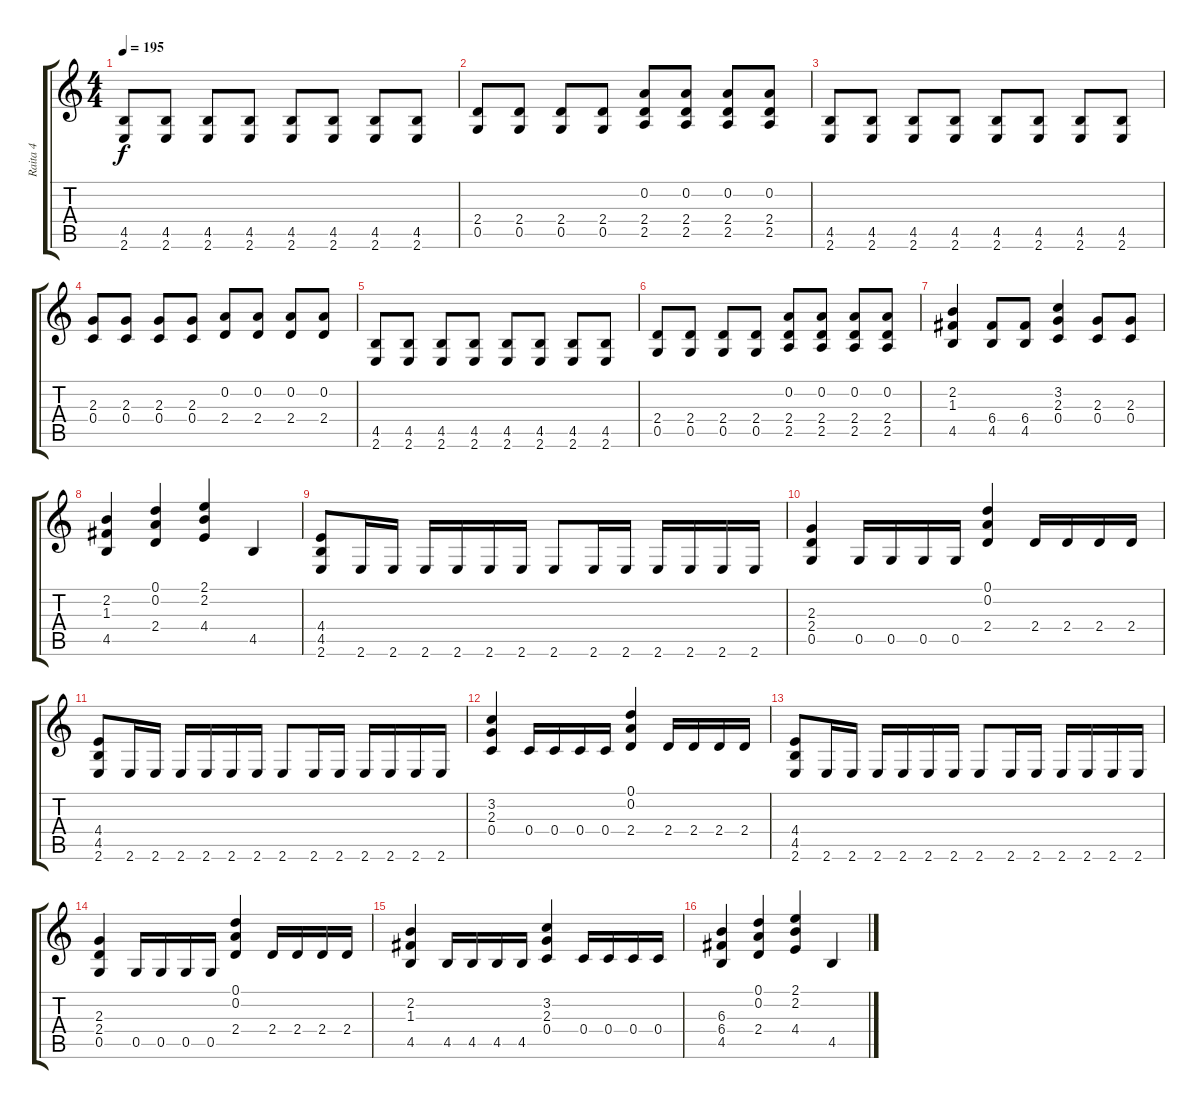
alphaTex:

\track ("Raita 4" "Raita 4") {instrument distortionguitar}
\staff {score tabs}
\tuning (D4 A3 F3 C3 G2 D2) {hide}
\ts (4 4)
\tempo 195
\clef g2
\ks c
(4.5 2.6).8{dy f} (4.5 2.6).8 (4.5 2.6).8 (4.5 2.6).8 (4.5 2.6).8 (4.5 2.6).8 (4.5 2.6).8 (4.5 2.6).8 |
(2.4 0.5).8 (2.4 0.5).8 (2.4 0.5).8 (2.4 0.5).8 (0.2 2.4 2.5).8 (0.2 2.4 2.5).8 (0.2 2.4 2.5).8 (0.2 2.4 2.5).8 |
(4.5 2.6).8 (4.5 2.6).8 (4.5 2.6).8 (4.5 2.6).8 (4.5 2.6).8 (4.5 2.6).8 (4.5 2.6).8 (4.5 2.6).8 |
(2.3 0.4).8 (2.3 0.4).8 (2.3 0.4).8 (2.3 0.4).8 (0.2 2.4).8 (0.2 2.4).8 (0.2 2.4).8 (0.2 2.4).8 |
(4.5 2.6).8 (4.5 2.6).8 (4.5 2.6).8 (4.5 2.6).8 (4.5 2.6).8 (4.5 2.6).8 (4.5 2.6).8 (4.5 2.6).8 |
(2.4 0.5).8 (2.4 0.5).8 (2.4 0.5).8 (2.4 0.5).8 (0.2 2.4 2.5).8 (0.2 2.4 2.5).8 (0.2 2.4 2.5).8 (0.2 2.4 2.5).8 |
(2.2 1.3 4.5).4 (6.4 4.5).8 (6.4 4.5).8 (3.2 2.3 0.4).4 (2.3 0.4).8 (2.3 0.4).8 |
(2.2 1.3 4.5).4 (0.1 0.2 2.4).4 (2.1 2.2 4.4).4 4.5.4 |
(4.4 4.5 2.6).8 2.6.16 2.6.16 2.6.16 2.6.16 2.6.16 2.6.16 2.6.8 2.6.16 2.6.16 2.6.16 2.6.16 2.6.16 2.6.16 |
(2.3 2.4 0.5).4 0.5.16 0.5.16 0.5.16 0.5.16 (0.1 0.2 2.4).4 2.4.16 2.4.16 2.4.16 2.4.16 |
(4.4 4.5 2.6).8 2.6.16 2.6.16 2.6.16 2.6.16 2.6.16 2.6.16 2.6.8 2.6.16 2.6.16 2.6.16 2.6.16 2.6.16 2.6.16 |
(3.2 2.3 0.4).4 0.4.16 0.4.16 0.4.16 0.4.16 (0.1 0.2 2.4).4 2.4.16 2.4.16 2.4.16 2.4.16 |
(4.4 4.5 2.6).8 2.6.16 2.6.16 2.6.16 2.6.16 2.6.16 2.6.16 2.6.8 2.6.16 2.6.16 2.6.16 2.6.16 2.6.16 2.6.16 |
(2.3 2.4 0.5).4 0.5.16 0.5.16 0.5.16 0.5.16 (0.1 0.2 2.4).4 2.4.16 2.4.16 2.4.16 2.4.16 |
(2.2 1.3 4.5).4 4.5.16 4.5.16 4.5.16 4.5.16 (3.2 2.3 0.4).4 0.4.16 0.4.16 0.4.16 0.4.16 |
(6.3 6.4 4.5).4 (0.1 0.2 2.4).4 (2.1 2.2 4.4).4 4.5.4
